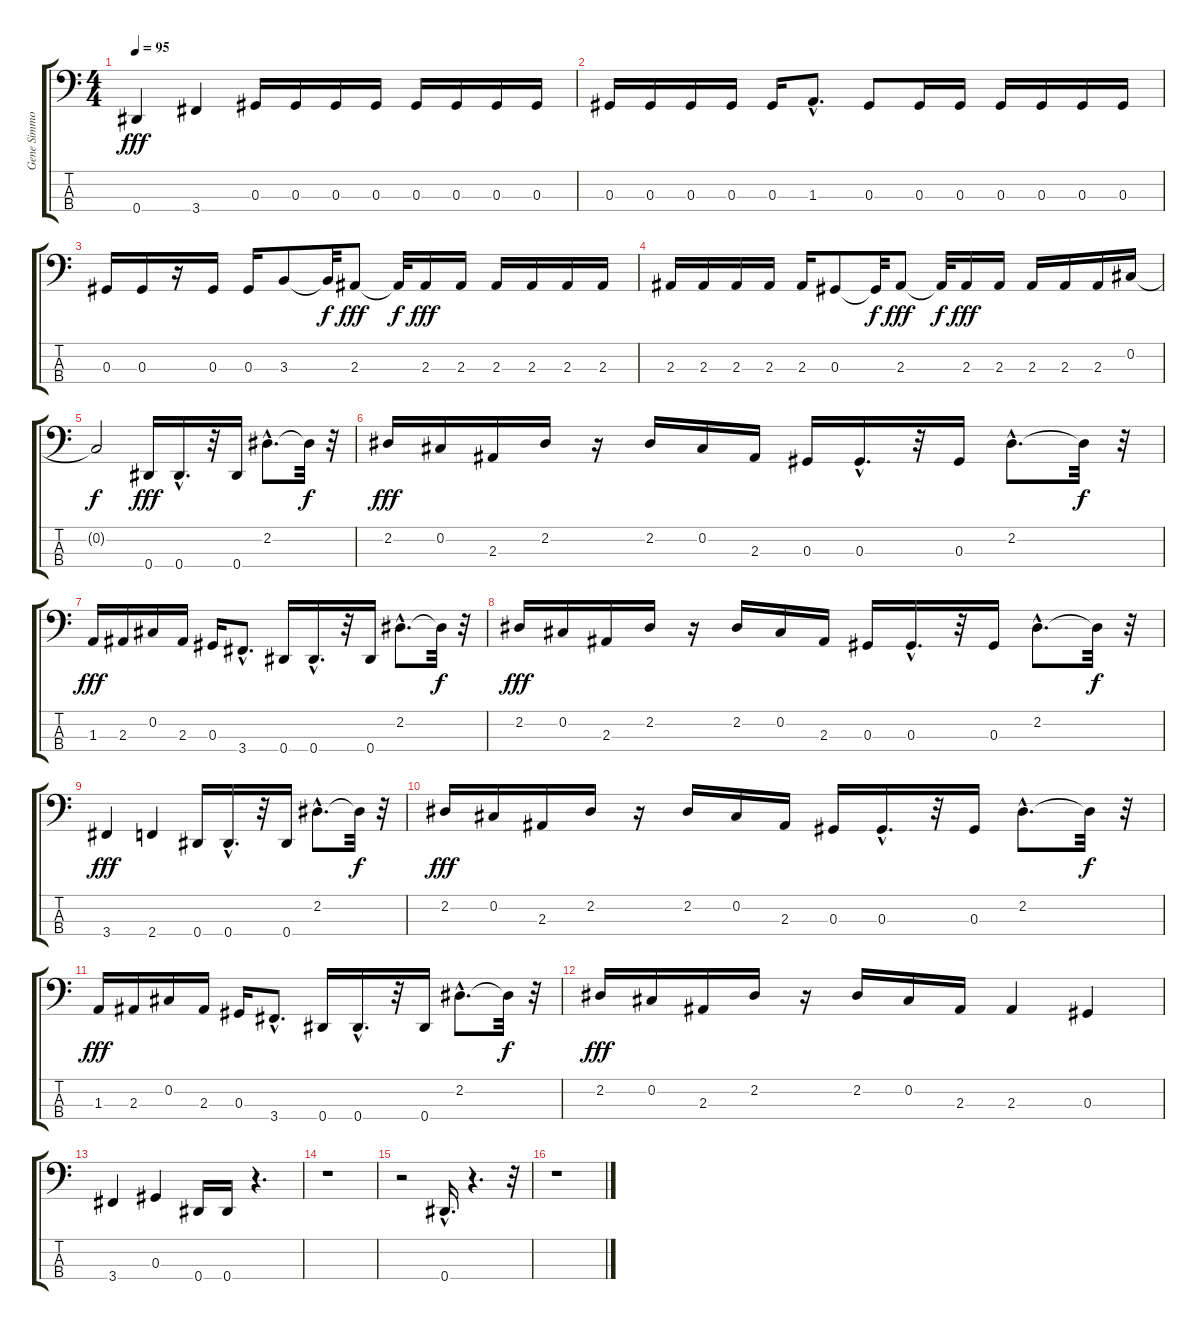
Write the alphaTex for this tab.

\track ("Gene Simmons" "Gene Simmo") {instrument electricbasspick}
\staff {score tabs}
\tuning (Gb2 Db2 Ab1 Eb1) {hide}
\ts (4 4)
\tempo 95
\clef f4
\ks c
0.4.4{dy fff} 3.4.4 0.3.16 0.3.16 0.3.16 0.3.16 0.3.16 0.3.16 0.3.16 0.3.16 |
0.3.16 0.3.16 0.3.16 0.3.16 0.3.16 1.3{hac}.8{d} 0.3.8 0.3.16 0.3.16 0.3.16 0.3.16 0.3.16 0.3.16 |
0.3.16 0.3.16 r.16 0.3.16 0.3.16 3.3.8 3.3{t}.32{dy f} 2.3.8{dy fff} 2.3{t}.32{dy f} 2.3.16{dy fff} 2.3.16 2.3.16 2.3.16 2.3.16 2.3.16 |
2.3.16 2.3.16 2.3.16 2.3.16 2.3.16 0.3.8 0.3{t}.32{dy f} 2.3.8{dy fff} 2.3{t}.32{dy f} 2.3.16{dy fff} 2.3.16 2.3.16 2.3.16 2.3.16 0.2.16 |
0.2{t}.2{dy f} 0.4.16{dy fff} 0.4{hac}.16{d} r.32 0.4.16 2.2{hac}.8{d} 2.2{t}.32{dy f} r.32 |
2.2.16{dy fff} 0.2.16 2.3.16 2.2.16 r.16 2.2.16 0.2.16 2.3.16 0.3.16 0.3{hac}.16{d} r.32 0.3.16 2.2{hac}.8{d} 2.2{t}.32{dy f} r.32 |
1.3.16{dy fff} 2.3.16 0.2.16 2.3.16 0.3.16 3.4{hac}.8{d} 0.4.16 0.4{hac}.16{d} r.32 0.4.16 2.2{hac}.8{d} 2.2{t}.32{dy f} r.32 |
2.2.16{dy fff} 0.2.16 2.3.16 2.2.16 r.16 2.2.16 0.2.16 2.3.16 0.3.16 0.3{hac}.16{d} r.32 0.3.16 2.2{hac}.8{d} 2.2{t}.32{dy f} r.32 |
3.4.4{dy fff} 2.4.4 0.4.16 0.4{hac}.16{d} r.32 0.4.16 2.2{hac}.8{d} 2.2{t}.32{dy f} r.32 |
2.2.16{dy fff} 0.2.16 2.3.16 2.2.16 r.16 2.2.16 0.2.16 2.3.16 0.3.16 0.3{hac}.16{d} r.32 0.3.16 2.2{hac}.8{d} 2.2{t}.32{dy f} r.32 |
1.3.16{dy fff} 2.3.16 0.2.16 2.3.16 0.3.16 3.4{hac}.8{d} 0.4.16 0.4{hac}.16{d} r.32 0.4.16 2.2{hac}.8{d} 2.2{t}.32{dy f} r.32 |
2.2.16{dy fff} 0.2.16 2.3.16 2.2.16 r.16 2.2.16 0.2.16 2.3.16 2.3.4 0.3.4 |
3.4.4 0.3.4 0.4.16 0.4.16 r.4{d} |
r.1 |
r.2 0.4{hac}.16{d} r.4{d} r.32 |
r.1
